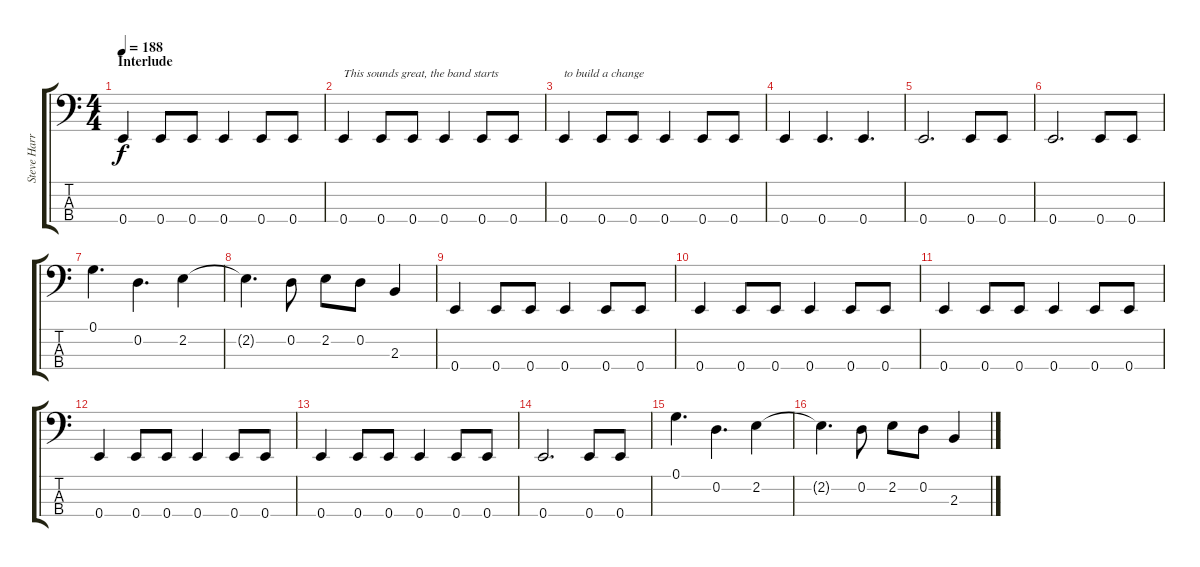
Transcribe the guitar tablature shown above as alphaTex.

\track ("Steve Harris" "Steve Harr") {instrument electricbassfinger}
\staff {score tabs}
\tuning (G2 D2 A1 E1) {hide}
\ts (4 4)
\section ("" "Interlude")
\tempo 188
\clef f4
\ks c
0.4.4{dy f} 0.4.8 0.4.8 0.4.4 0.4.8 0.4.8 |
0.4.4{txt "This sounds great, the band starts"} 0.4.8 0.4.8 0.4.4 0.4.8 0.4.8 |
0.4.4{txt "to build a change"} 0.4.8 0.4.8 0.4.4 0.4.8 0.4.8 |
0.4.4 0.4.4{d} 0.4.4{d} |
0.4.2{d} 0.4.8 0.4.8 |
0.4.2{d} 0.4.8 0.4.8 |
0.1.4{d} 0.2.4{d} 2.2.4 |
2.2{t}.4{d} 0.2.8 2.2.8 0.2.8 2.3.4 |
0.4.4 0.4.8 0.4.8 0.4.4 0.4.8 0.4.8 |
0.4.4 0.4.8 0.4.8 0.4.4 0.4.8 0.4.8 |
0.4.4 0.4.8 0.4.8 0.4.4 0.4.8 0.4.8 |
0.4.4 0.4.8 0.4.8 0.4.4 0.4.8 0.4.8 |
0.4.4 0.4.8 0.4.8 0.4.4 0.4.8 0.4.8 |
0.4.2{d} 0.4.8 0.4.8 |
0.1.4{d} 0.2.4{d} 2.2.4 |
2.2{t}.4{d} 0.2.8 2.2.8 0.2.8 2.3.4
